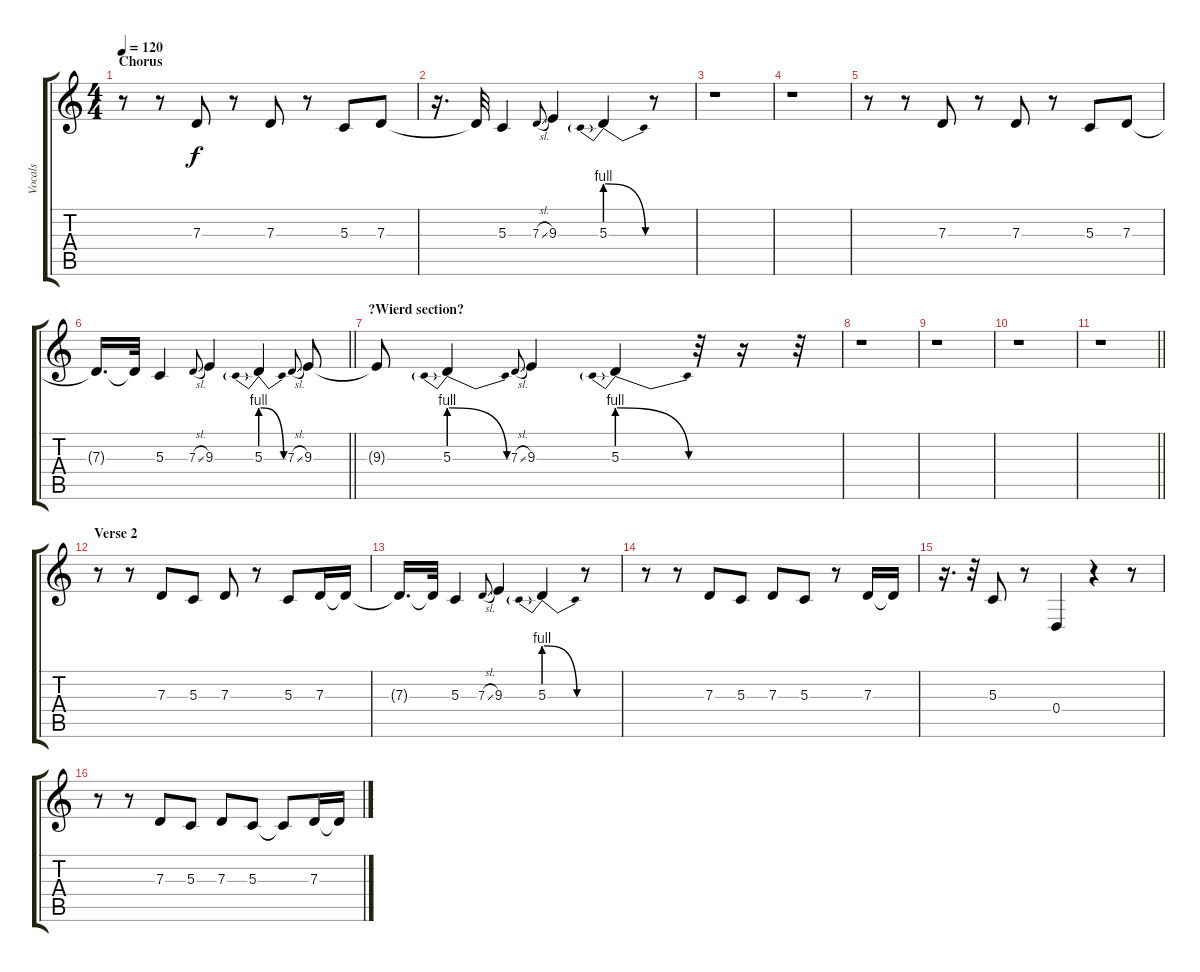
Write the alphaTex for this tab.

\track ("Vocals" "Vocals") {instrument sopranosax}
\staff {score tabs}
\tuning (E4 B3 G3 D3 A2 E2) {hide}
\ts (4 4)
\section ("" "Chorus")
\tempo 120
\clef g2
\ks c
r.8{dy f} r.8 7.3.8 r.8 7.3.8 r.8 5.3.8 7.3.8 |
r.16{d} 7.3{t}.32 5.3.4 7.3{sl}.8{gr onbeat} 9.3.4 5.3{be (prebendrelease 0 4 60 0)}.4 r.8 |
r.1 |
r.1 |
r.8 r.8 7.3.8 r.8 7.3.8 r.8 5.3.8 7.3.8 |
\barLineRight lightlight
7.3{t}.16{d} 7.3{t}.32 5.3.4 7.3{sl}.8{gr onbeat} 9.3.4 5.3{be (prebendrelease 0 4 60 0)}.4 7.3{sl}.8{gr onbeat} 9.3.8 |
\section ("" "?Wierd section?")
9.3{t}.8 5.3{be (prebendrelease 0 4 60 0)}.4 7.3{sl}.8{gr onbeat} 9.3.4 5.3{be (prebendrelease 0 4 60 0)}.4 r.32 r.16 r.32 |
r.1 |
r.1 |
r.1 |
\barLineRight lightlight
r.1 |
\section ("" "Verse 2")
r.8 r.8 7.3.8 5.3.8 7.3.8 r.8 5.3.8 7.3.16 7.3{t}.16 |
7.3{t}.16{d} 7.3{t}.32 5.3.4 7.3{sl}.8{gr onbeat} 9.3.4 5.3{be (prebendrelease 0 4 60 0)}.4 r.8 |
r.8 r.8 7.3.8 5.3.8 7.3.8 5.3.8 r.8 7.3.16 7.3{t}.16 |
r.16{d} r.32 5.3.8 r.8 0.4.4 r.4 r.8 |
r.8 r.8 7.3.8 5.3.8 7.3.8 5.3.8 5.3{t}.8 7.3.16 7.3{t}.16
